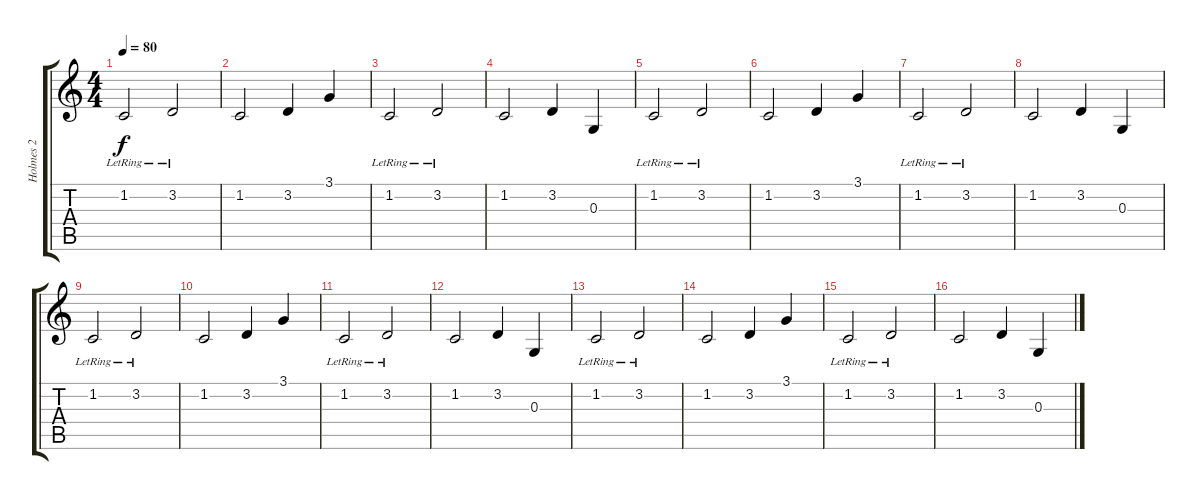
\track ("Holmes 2" "Holmes 2") {instrument electricpiano1}
\staff {score tabs}
\tuning (E4 B3 G3 D3 A2 E2) {hide}
\ts (4 4)
\tempo 80
\clef g2
\ks c
1.2{lr}.2{dy f} 3.2{lr}.2 |
1.2.2 3.2.4 3.1.4 |
1.2{lr}.2 3.2{lr}.2 |
1.2.2 3.2.4 0.3.4 |
1.2{lr}.2 3.2{lr}.2 |
1.2.2 3.2.4 3.1.4 |
1.2{lr}.2 3.2{lr}.2 |
1.2.2 3.2.4 0.3.4 |
1.2{lr}.2 3.2{lr}.2 |
1.2.2 3.2.4 3.1.4 |
1.2{lr}.2 3.2{lr}.2 |
1.2.2 3.2.4 0.3.4 |
1.2{lr}.2 3.2{lr}.2 |
1.2.2 3.2.4 3.1.4 |
1.2{lr}.2 3.2{lr}.2 |
1.2.2 3.2.4 0.3.4
